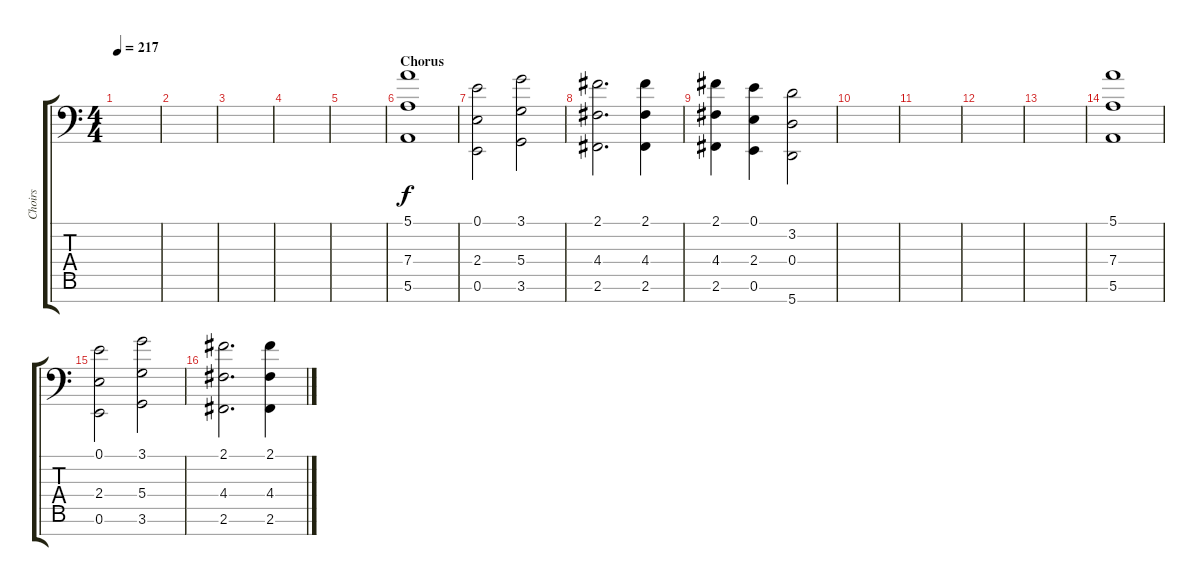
\track ("Choirs" "Choirs") {instrument choiraahs}
\staff {score tabs}
\tuning (E4 B3 G3 D3 A2 E2 A1) {hide}
\ts (4 4)
\tempo 217
\clef f4
\ks c
|
|
|
|
|
\section ("" "Chorus")
(5.1 7.4 5.6).1{volume 12} |
(0.1 2.4 0.6).2 (3.1 5.4 3.6).2 |
(2.1 4.4 2.6).2{d} (2.1 4.4 2.6).4 |
(2.1 4.4 2.6).4 (0.1 2.4 0.6).4 (3.2 0.4 5.7).2 |
|
|
|
|
(5.1 7.4 5.6).1{volume 12} |
(0.1 2.4 0.6).2 (3.1 5.4 3.6).2 |
(2.1 4.4 2.6).2{d} (2.1 4.4 2.6).4
